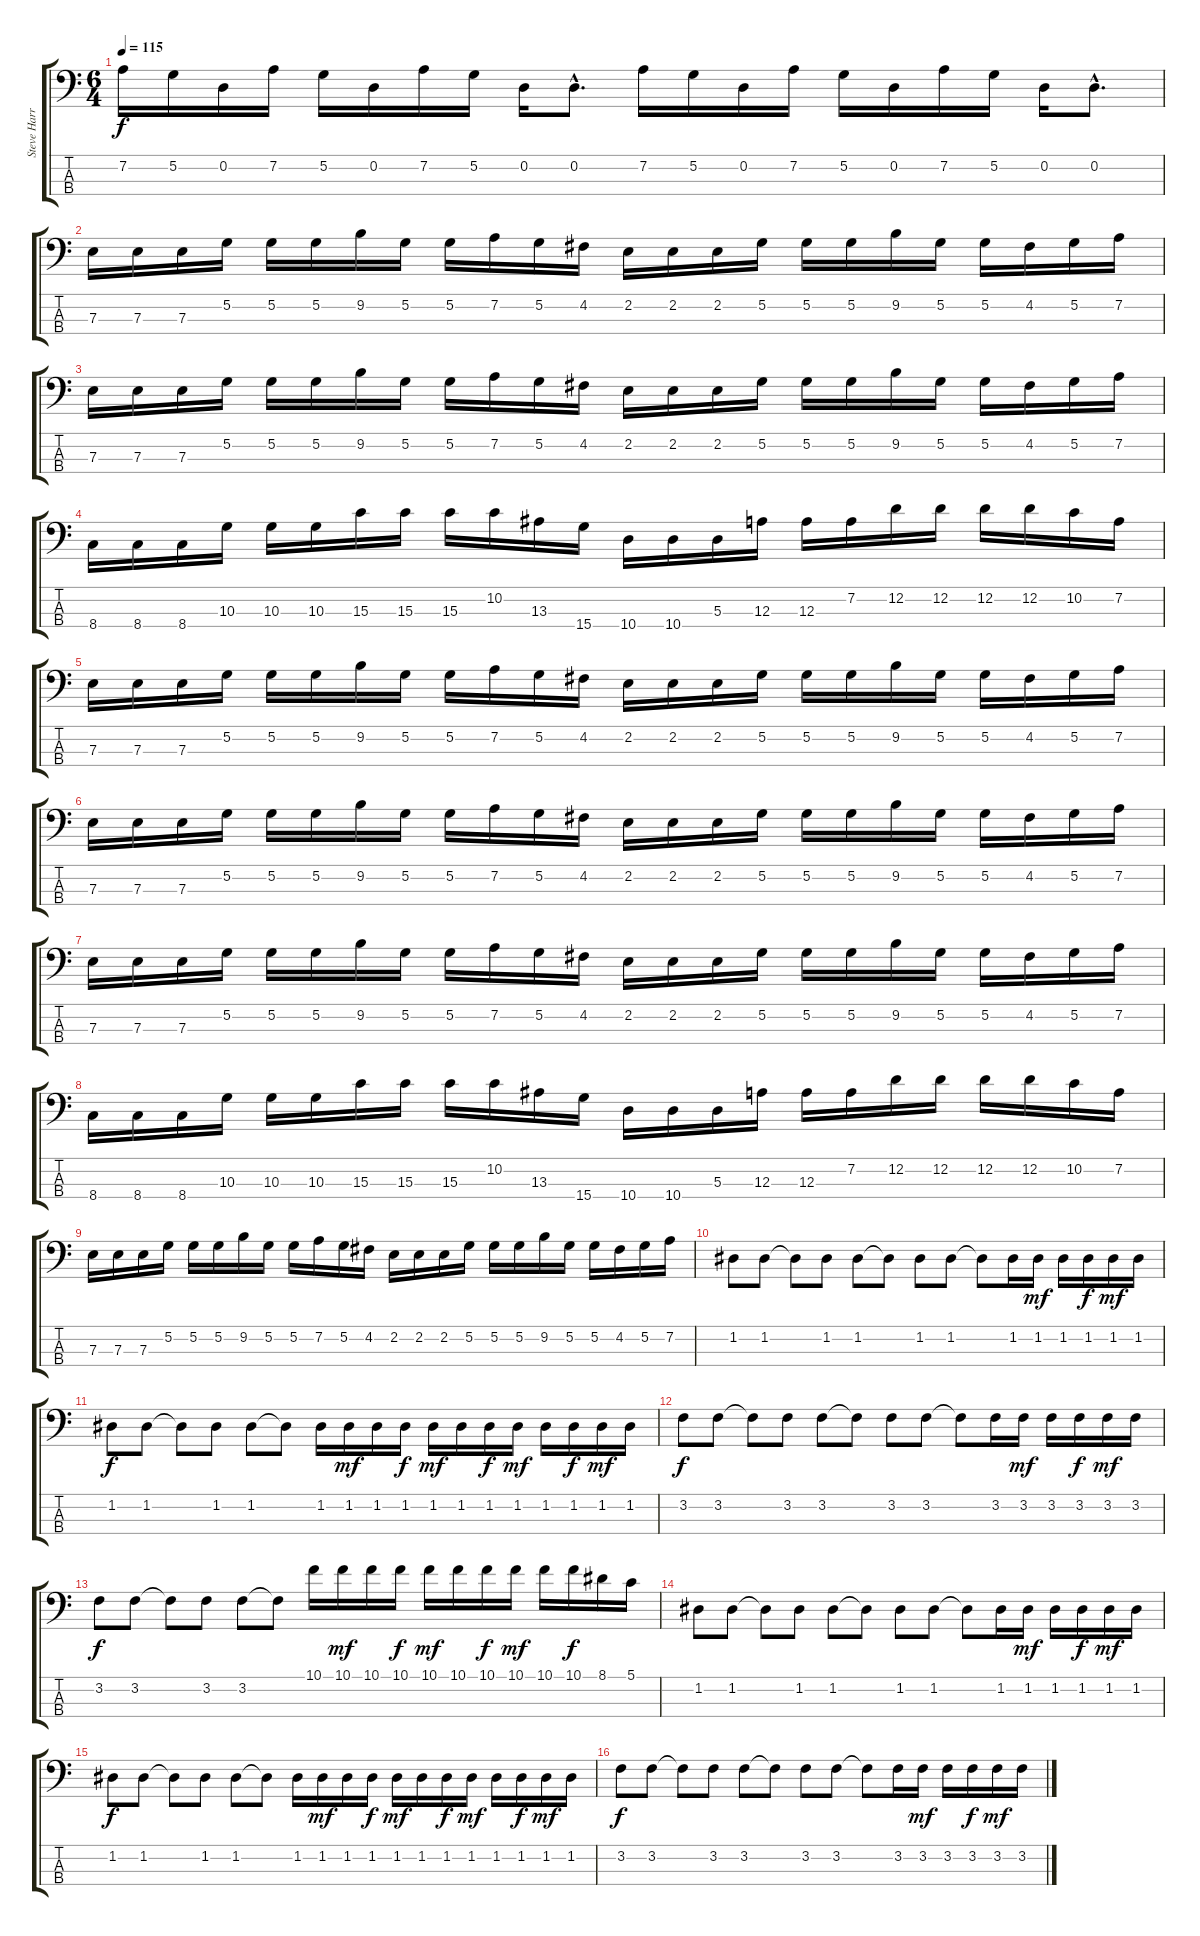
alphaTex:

\track ("Steve Harris" "Steve Harr") {instrument electricbassfinger}
\staff {score tabs}
\tuning (G2 D2 A1 E1) {hide}
\ts (6 4)
\tempo 115
\clef f4
\ks c
7.2.16{dy f} 5.2.16 0.2.16 7.2.16 5.2.16 0.2.16 7.2.16 5.2.16 0.2.16 0.2{hac}.8{d} 7.2.16 5.2.16 0.2.16 7.2.16 5.2.16 0.2.16 7.2.16 5.2.16 0.2.16 0.2{hac}.8{d} |
7.3.16 7.3.16 7.3.16 5.2.16 5.2.16 5.2.16 9.2.16 5.2.16 5.2.16 7.2.16 5.2.16 4.2.16 2.2.16 2.2.16 2.2.16 5.2.16 5.2.16 5.2.16 9.2.16 5.2.16 5.2.16 4.2.16 5.2.16 7.2.16 |
7.3.16 7.3.16 7.3.16 5.2.16 5.2.16 5.2.16 9.2.16 5.2.16 5.2.16 7.2.16 5.2.16 4.2.16 2.2.16 2.2.16 2.2.16 5.2.16 5.2.16 5.2.16 9.2.16 5.2.16 5.2.16 4.2.16 5.2.16 7.2.16 |
8.4.16 8.4.16 8.4.16 10.3.16 10.3.16 10.3.16 15.3.16 15.3.16 15.3.16 10.2.16 13.3.16 15.4.16 10.4.16 10.4.16 5.3.16 12.3.16 12.3.16 7.2.16 12.2.16 12.2.16 12.2.16 12.2.16 10.2.16 7.2.16 |
7.3.16 7.3.16 7.3.16 5.2.16 5.2.16 5.2.16 9.2.16 5.2.16 5.2.16 7.2.16 5.2.16 4.2.16 2.2.16 2.2.16 2.2.16 5.2.16 5.2.16 5.2.16 9.2.16 5.2.16 5.2.16 4.2.16 5.2.16 7.2.16 |
7.3.16 7.3.16 7.3.16 5.2.16 5.2.16 5.2.16 9.2.16 5.2.16 5.2.16 7.2.16 5.2.16 4.2.16 2.2.16 2.2.16 2.2.16 5.2.16 5.2.16 5.2.16 9.2.16 5.2.16 5.2.16 4.2.16 5.2.16 7.2.16 |
7.3.16 7.3.16 7.3.16 5.2.16 5.2.16 5.2.16 9.2.16 5.2.16 5.2.16 7.2.16 5.2.16 4.2.16 2.2.16 2.2.16 2.2.16 5.2.16 5.2.16 5.2.16 9.2.16 5.2.16 5.2.16 4.2.16 5.2.16 7.2.16 |
8.4.16 8.4.16 8.4.16 10.3.16 10.3.16 10.3.16 15.3.16 15.3.16 15.3.16 10.2.16 13.3.16 15.4.16 10.4.16 10.4.16 5.3.16 12.3.16 12.3.16 7.2.16 12.2.16 12.2.16 12.2.16 12.2.16 10.2.16 7.2.16 |
7.3.16 7.3.16 7.3.16 5.2.16 5.2.16 5.2.16 9.2.16 5.2.16 5.2.16 7.2.16 5.2.16 4.2.16 2.2.16 2.2.16 2.2.16 5.2.16 5.2.16 5.2.16 9.2.16 5.2.16 5.2.16 4.2.16 5.2.16 7.2.16 |
1.2.8 1.2.8 1.2{t}.8 1.2.8 1.2.8 1.2{t}.8 1.2.8 1.2.8 1.2{t}.8 1.2.16 1.2.16{dy mf} 1.2.16 1.2.16{dy f} 1.2.16{dy mf} 1.2.16 |
1.2.8{dy f} 1.2.8 1.2{t}.8 1.2.8 1.2.8 1.2{t}.8 1.2.16 1.2.16{dy mf} 1.2.16 1.2.16{dy f} 1.2.16{dy mf} 1.2.16 1.2.16{dy f} 1.2.16{dy mf} 1.2.16 1.2.16{dy f} 1.2.16{dy mf} 1.2.16 |
3.2.8{dy f} 3.2.8 3.2{t}.8 3.2.8 3.2.8 3.2{t}.8 3.2.8 3.2.8 3.2{t}.8 3.2.16 3.2.16{dy mf} 3.2.16 3.2.16{dy f} 3.2.16{dy mf} 3.2.16 |
3.2.8{dy f} 3.2.8 3.2{t}.8 3.2.8 3.2.8 3.2{t}.8 10.1.16 10.1.16{dy mf} 10.1.16 10.1.16{dy f} 10.1.16{dy mf} 10.1.16 10.1.16{dy f} 10.1.16{dy mf} 10.1.16 10.1.16{dy f} 8.1.16 5.1.16 |
1.2.8 1.2.8 1.2{t}.8 1.2.8 1.2.8 1.2{t}.8 1.2.8 1.2.8 1.2{t}.8 1.2.16 1.2.16{dy mf} 1.2.16 1.2.16{dy f} 1.2.16{dy mf} 1.2.16 |
1.2.8{dy f} 1.2.8 1.2{t}.8 1.2.8 1.2.8 1.2{t}.8 1.2.16 1.2.16{dy mf} 1.2.16 1.2.16{dy f} 1.2.16{dy mf} 1.2.16 1.2.16{dy f} 1.2.16{dy mf} 1.2.16 1.2.16{dy f} 1.2.16{dy mf} 1.2.16 |
3.2.8{dy f} 3.2.8 3.2{t}.8 3.2.8 3.2.8 3.2{t}.8 3.2.8 3.2.8 3.2{t}.8 3.2.16 3.2.16{dy mf} 3.2.16 3.2.16{dy f} 3.2.16{dy mf} 3.2.16
